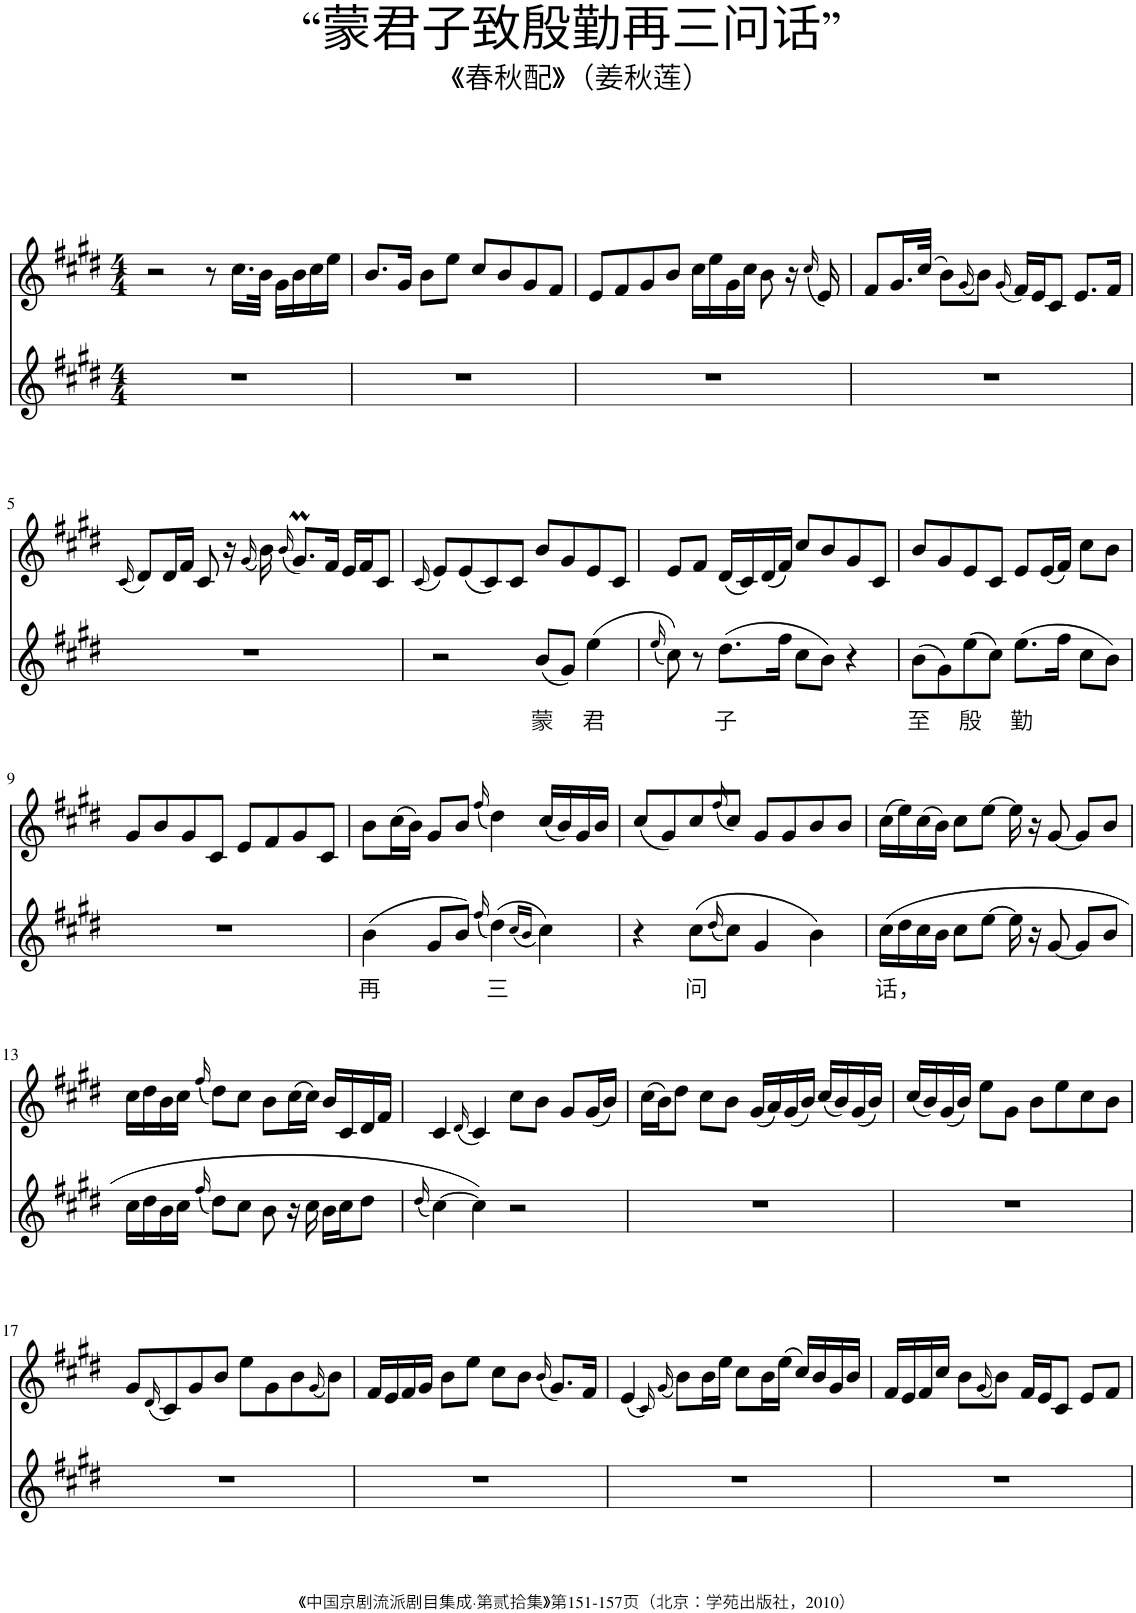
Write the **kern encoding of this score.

**kern	**text	**kern
*part2	*part2	*part1
*staff2	*staff2	*staff1
*I"Piano	*	*I"Piano
*I'Pno	*	*I'Pno
*clefG2	*	*clefG2
*k[f#c#g#d#]	*	*k[f#c#g#d#]
*M4/4	*	*M4/4
=1	=1	=1
1r	.	2r
.	.	8r
.	.	16.cc#\LL
.	.	32b\JJk
.	.	16g#\LL
.	.	16b\
.	.	16cc#\
.	.	16ee\JJ
=2	=2	=2
1r	.	8.b/L
.	.	16g#/Jk
.	.	8b\L
.	.	8ee\J
.	.	8cc#/L
.	.	8b/
.	.	8g#/
.	.	8f#/J
=3	=3	=3
1r	.	8e/L
.	.	8f#/
.	.	8g#/
.	.	8b/J
.	.	16cc#\LL
.	.	16ee\
.	.	16g#\
.	.	16cc#\JJ
.	.	8b\
.	.	16r
.	.	(16qcc#/
.	.	16e/)
=4	=4	=4
1r	.	8f#/L
.	.	16.g#/L
.	.	(32cc#/JJk
.	.	8b\L)
.	.	(16qg#/
.	.	8b\J)
.	.	(16qg#/
.	.	16f#/LL)
.	.	16e/J
.	.	8c#/J
.	.	8.e/L
.	.	16f#/Jk
!!LO:LB:g=z
=5	=5	=5
.	.	(16qc#/
1r	.	8d#/L)
.	.	16d#/L
.	.	16f#/JJ
.	.	8c#/
.	.	16r
.	.	(16qg#/
.	.	16b\)
.	.	(16qb/
.	.	8.g#m/L)
.	.	16f#/Jk
.	.	16e/LL
.	.	16f#/J
.	.	8c#/J
=6	=6	=6
.	.	(16qc#/
2r	.	8e/L)
.	.	(8e/
.	.	8c#/)
.	.	8c#/J
!	!LO:LY:b	!
(8b/L	蒙	8b/L
8g#/J)	.	8g#/
!	!LO:LY:b	!
(4ee\	君	8e/
.	.	8c#/J
=7	=7	=7
(16qee/	.	.
8cc#\))	.	8e/L
8r	.	8f#/J
!	!LO:LY:b	!
(8.dd#\L	子	(16d#/LL
.	.	16c#/)
.	.	(16d#/
16ff#\Jk	.	16f#/JJ)
8cc#\L	.	8cc#/L
8b\J)	.	8b/
4r	.	8g#/
.	.	8c#/J
=8	=8	=8
!	!LO:LY:b	!
(8b\L	至	8b/L
8g#\)	.	8g#/
!	!LO:LY:b	!
(8ee\	殷	8e/
8cc#\J)	.	8c#/J
!	!LO:LY:b	!
(8.ee\L	勤	8e/L
.	.	(16e/L
16ff#\Jk	.	16f#/JJ)
8cc#\L	.	8cc#\L
8b\J)	.	8b\J
!!LO:LB:g=z
=9	=9	=9
1r	.	8g#/L
.	.	8b/
.	.	8g#/
.	.	8c#/J
.	.	8e/L
.	.	8f#/
.	.	8g#/
.	.	8c#/J
=10	=10	=10
!	!LO:LY:b	!
(4b\	再	8b\L
.	.	(16cc#\L
.	.	16b\JJ)
8g#/L	.	8g#/L
8b/J)	.	8b/J
(16qff#/	.	(16qff#/
!	!LO:LY:b	!
(4dd#\)	三	4dd#\)
(16qcc#/LL	.	.
16qb/JJ	.	.
4cc#\))	.	(16cc#/LL
.	.	16b/)
.	.	16g#/
.	.	16b/JJ
=11	=11	=11
4r	.	(8cc#/L
.	.	8g#/)
!	!LO:LY:b	!
(8cc#\L	问	8cc#/
(16qdd#/	.	(16qff#/
8cc#\J)	.	8cc#/J)
4g#/	.	8g#/L
.	.	8g#/
4b\)	.	8b/
.	.	8b/J
=12	=12	=12
!	!LO:LY:b	!
(16cc#\LL	话，	(16cc#\LL
16dd#\	.	16ee\)
16cc#\	.	(16cc#\
16b\JJ	.	16b\JJ)
8cc#\L	.	8cc#\L
[8ee\J	.	[8ee\J
16ee\]	.	16ee\]
16r	.	16r
[8g#/	.	[8g#/
8g#/L]	.	8g#/L]
8b/J	.	8b/J
!!LO:LB:g=z
=13	=13	=13
16cc#\LL	.	16cc#\LL
16dd#\	.	16dd#\
16b\	.	16b\
16cc#\JJ	.	16cc#\JJ
(16qff#/	.	(16qff#/
8dd#\L)	.	8dd#\L)
8cc#\J	.	8cc#\J
8b\	.	8b\L
16r	.	(16cc#\L
16cc#\	.	16cc#\JJ)
16b\LL	.	16b/LL
16cc#\J	.	16c#/
8dd#\J	.	16d#/
.	.	16f#/JJ
=14	=14	=14
(16qdd#/	.	.
[4cc#\)	.	4c#/
.	.	(16qd#/
4cc#\])	.	4c#/)
2r	.	8cc#\L
.	.	8b\J
.	.	8g#/L
.	.	(16g#/L
.	.	16b/JJ)
=15	=15	=15
1r	.	(16cc#\LL
.	.	16b\J)
.	.	8dd#\J
.	.	8cc#\L
.	.	8b\J
.	.	(16g#/LL
.	.	16a/)
.	.	(16g#/
.	.	16b/JJ)
.	.	(16cc#/LL
.	.	16b/)
.	.	(16g#/
.	.	16b/JJ)
=16	=16	=16
1r	.	(16cc#/LL
.	.	16b/)
.	.	(16g#/
.	.	16b/JJ)
.	.	8ee\L
.	.	8g#\J
.	.	8b\L
.	.	8ee\
.	.	8cc#\
.	.	8b\J
!!LO:LB:g=z
=17	=17	=17
1r	.	8g#/L
.	.	(16qd#/
.	.	8c#/)
.	.	8g#/
.	.	8b/J
.	.	8ee\L
.	.	8g#\
.	.	8b\
.	.	(16qg#/
.	.	8b\J)
=18	=18	=18
1r	.	16f#/LL
.	.	16e/
.	.	16f#/
.	.	16g#/JJ
.	.	8b\L
.	.	8ee\J
.	.	8cc#\L
.	.	8b\J
.	.	(16qb/
.	.	8.g#/L)
.	.	16f#/Jk
=19	=19	=19
1r	.	(4e/
.	.	16qc#/)
.	.	(16qg#/
.	.	8b\L)
.	.	16b\L
.	.	16ee\JJ
.	.	8cc#\L
.	.	16b\L
.	.	(16ee\JJ
.	.	16cc#/LL)
.	.	16b/
.	.	16g#/
.	.	16b/JJ
=20	=20	=20
1r	.	16f#/LL
.	.	16e/
.	.	16f#/
.	.	16cc#/JJ
.	.	8b\L
.	.	(16qg#/
.	.	8b\J)
.	.	16f#/LL
.	.	16e/J
.	.	8c#/J
.	.	8e/L
.	.	8f#/J
=	=	=
*-	*-	*-
